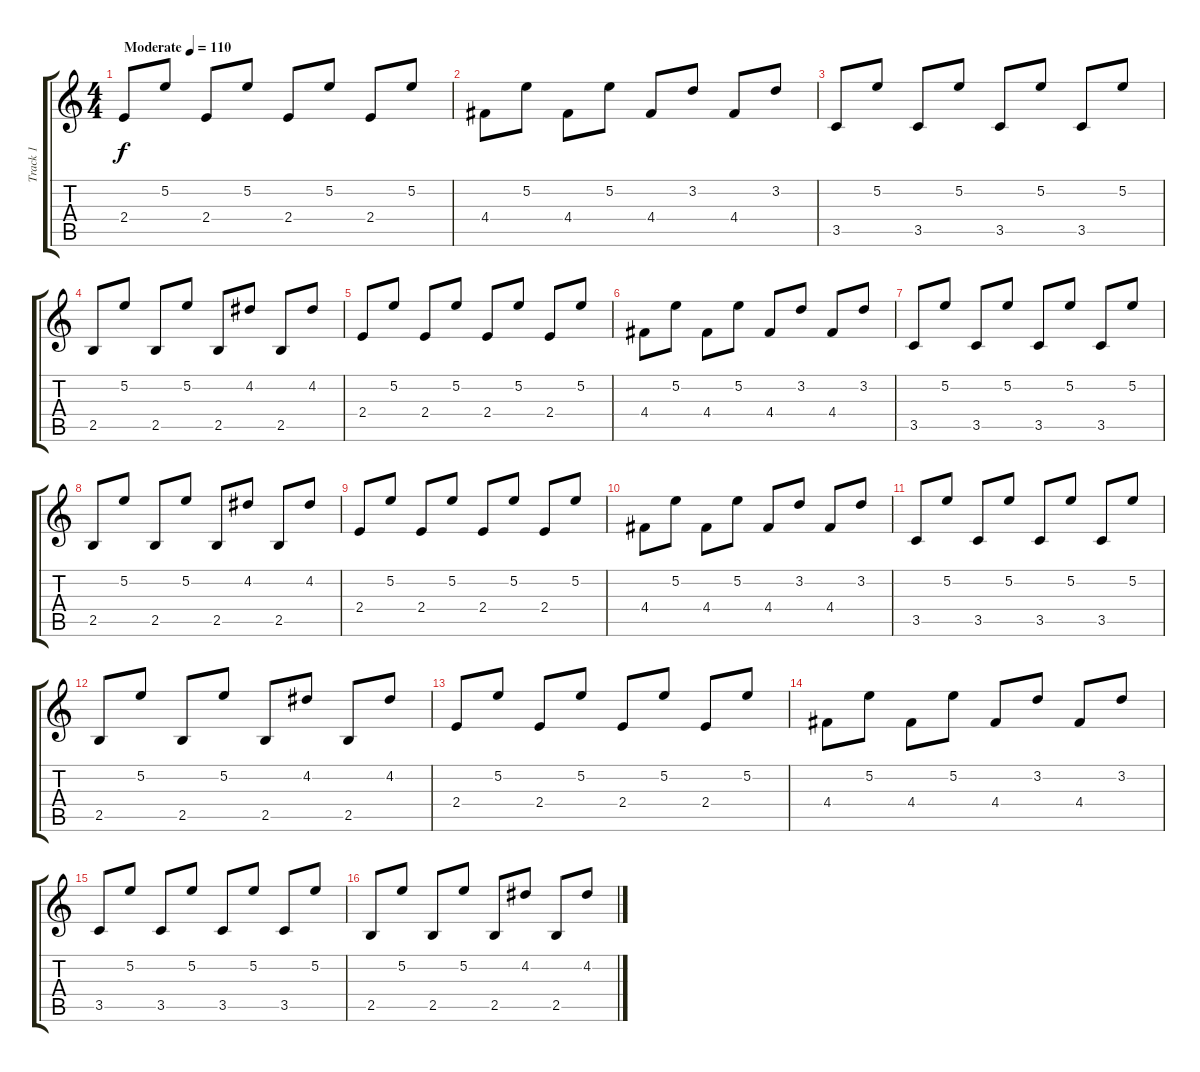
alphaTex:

\track ("Track 1" "Track 1") {instrument acousticguitarsteel}
\staff {score tabs}
\tuning (E4 B3 G3 D3 A2 D2) {hide}
\ts (4 4)
\tempo (110 "Moderate")
\clef g2
\ks c
2.4.8{dy f instrument acousticguitarsteel} 5.2.8 2.4.8 5.2.8 2.4.8 5.2.8 2.4.8 5.2.8 |
4.4.8 5.2.8 4.4.8 5.2.8 4.4.8 3.2.8 4.4.8 3.2.8 |
3.5.8 5.2.8 3.5.8 5.2.8 3.5.8 5.2.8 3.5.8 5.2.8 |
2.5.8 5.2.8 2.5.8 5.2.8 2.5.8 4.2.8 2.5.8 4.2.8 |
2.4.8 5.2.8 2.4.8 5.2.8 2.4.8 5.2.8 2.4.8 5.2.8 |
4.4.8 5.2.8 4.4.8 5.2.8 4.4.8 3.2.8 4.4.8 3.2.8 |
3.5.8 5.2.8 3.5.8 5.2.8 3.5.8 5.2.8 3.5.8 5.2.8 |
2.5.8 5.2.8 2.5.8 5.2.8 2.5.8 4.2.8 2.5.8 4.2.8 |
2.4.8 5.2.8 2.4.8 5.2.8 2.4.8 5.2.8 2.4.8 5.2.8 |
4.4.8 5.2.8 4.4.8 5.2.8 4.4.8 3.2.8 4.4.8 3.2.8 |
3.5.8 5.2.8 3.5.8 5.2.8 3.5.8 5.2.8 3.5.8 5.2.8 |
2.5.8 5.2.8 2.5.8 5.2.8 2.5.8 4.2.8 2.5.8 4.2.8 |
2.4.8 5.2.8 2.4.8 5.2.8 2.4.8 5.2.8 2.4.8 5.2.8 |
4.4.8 5.2.8 4.4.8 5.2.8 4.4.8 3.2.8 4.4.8 3.2.8 |
3.5.8 5.2.8 3.5.8 5.2.8 3.5.8 5.2.8 3.5.8 5.2.8 |
2.5.8 5.2.8 2.5.8 5.2.8 2.5.8 4.2.8 2.5.8 4.2.8
